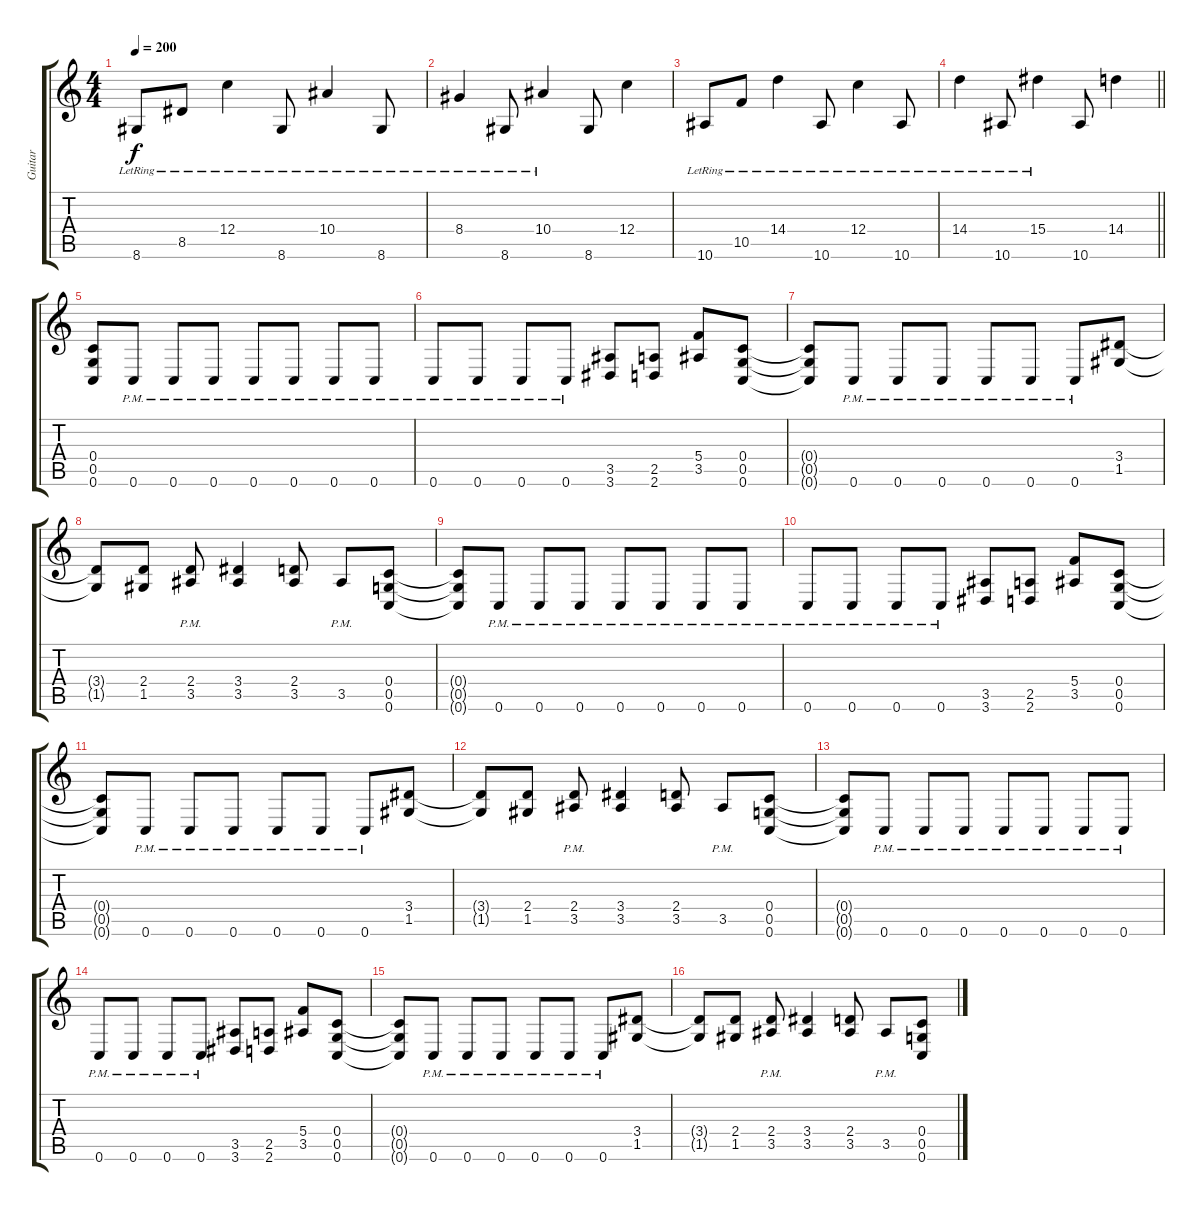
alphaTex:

\track ("Guitar" "Guitar") {instrument distortionguitar}
\staff {score tabs}
\tuning (D4 A3 F3 C3 G2 C2) {hide}
\ts (4 4)
\tempo 200
\clef g2
\ks c
8.6{lr}.8{dy f} 8.5{lr}.8 12.4{lr}.4 8.6{lr}.8 10.4{lr}.4 8.6{lr}.8 |
8.4{lr}.4 8.6{lr}.8 10.4{lr}.4 8.6.8 12.4.4 |
10.6{lr}.8 10.5{lr}.8 14.4{lr}.4 10.6{lr}.8 12.4{lr}.4 10.6{lr}.8 |
\barLineRight lightlight
14.4{lr}.4 10.6{lr}.8 15.4{lr}.4 10.6.8 14.4.4 |
\section ("" " ")
(0.4 0.5 0.6).8{instrument distortionguitar} 0.6{pm}.8 0.6{pm}.8 0.6{pm}.8 0.6{pm}.8 0.6{pm}.8 0.6{pm}.8 0.6{pm}.8 |
0.6{pm}.8 0.6{pm}.8 0.6{pm}.8 0.6{pm}.8 (3.5 3.6).8 (2.5 2.6).8 (5.4 3.5).8 (0.4 0.5 0.6).8 |
(0.4{t} 0.5{t} 0.6{t}).8 0.6{pm}.8 0.6{pm}.8 0.6{pm}.8 0.6{pm}.8 0.6{pm}.8 0.6{pm}.8 (3.4 1.5).8 |
(3.4{t} 1.5{t}).8 (2.4 1.5).8 (2.4{pm} 3.5{pm}).8 (3.4 3.5).4 (2.4 3.5).8 3.5{pm}.8 (0.4 0.5 0.6).8 |
(0.4{t} 0.5{t} 0.6{t}).8 0.6{pm}.8 0.6{pm}.8 0.6{pm}.8 0.6{pm}.8 0.6{pm}.8 0.6{pm}.8 0.6{pm}.8 |
0.6{pm}.8 0.6{pm}.8 0.6{pm}.8 0.6{pm}.8 (3.5 3.6).8 (2.5 2.6).8 (5.4 3.5).8 (0.4 0.5 0.6).8 |
(0.4{t} 0.5{t} 0.6{t}).8 0.6{pm}.8 0.6{pm}.8 0.6{pm}.8 0.6{pm}.8 0.6{pm}.8 0.6{pm}.8 (3.4 1.5).8 |
(3.4{t} 1.5{t}).8 (2.4 1.5).8 (2.4{pm} 3.5{pm}).8 (3.4 3.5).4 (2.4 3.5).8 3.5{pm}.8 (0.4 0.5 0.6).8 |
(0.4{t} 0.5{t} 0.6{t}).8 0.6{pm}.8 0.6{pm}.8 0.6{pm}.8 0.6{pm}.8 0.6{pm}.8 0.6{pm}.8 0.6{pm}.8 |
0.6{pm}.8 0.6{pm}.8 0.6{pm}.8 0.6{pm}.8 (3.5 3.6).8 (2.5 2.6).8 (5.4 3.5).8 (0.4 0.5 0.6).8 |
(0.4{t} 0.5{t} 0.6{t}).8 0.6{pm}.8 0.6{pm}.8 0.6{pm}.8 0.6{pm}.8 0.6{pm}.8 0.6{pm}.8 (3.4 1.5).8 |
(3.4{t} 1.5{t}).8 (2.4 1.5).8 (2.4{pm} 3.5{pm}).8 (3.4 3.5).4 (2.4 3.5).8 3.5{pm}.8 (0.4 0.5 0.6).8
